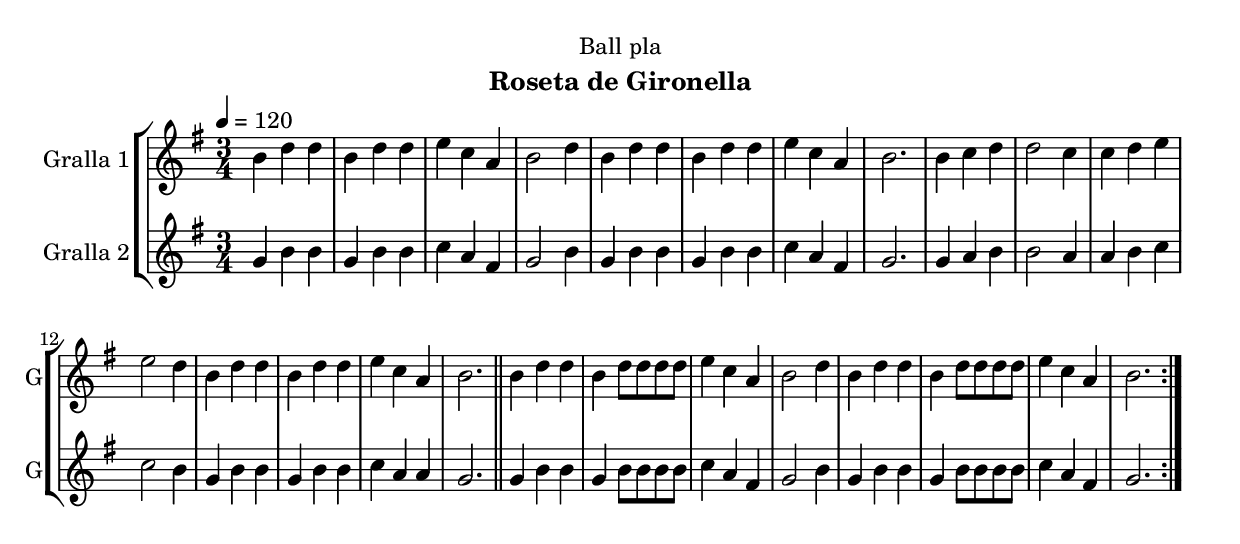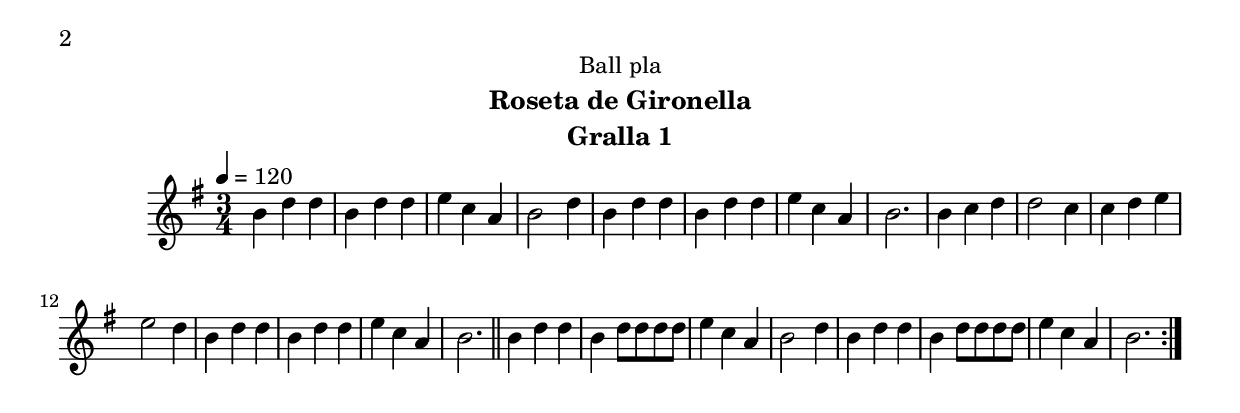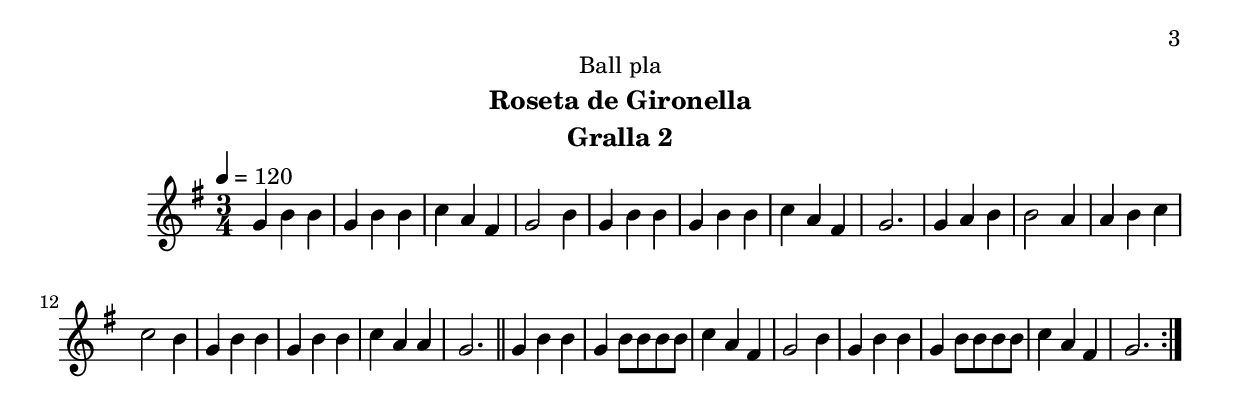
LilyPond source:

\version "2.22.1"

\header {
  dedication="Ball pla"
  title=""
  subtitle="Roseta de Gironella"
  subsubtitle=""
  poet=""
  meter=""
  piece=""
  composer=""
  arranger=""
  opus=""
  instrument=""
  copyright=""
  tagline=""
}

liniaroAa =
\relative b'
{
  \tempo 4=120
  \clef treble
  \key g \major
  \time 3/4
  \repeat volta 2 { b4 d d  |
  b4 d d  |
  e4 c a  |
  b2 d4  |
  %05
  b4 d d  |
  b4 d d  |
  e4 c a  |
  b2.  |
  b4 c d  |
  %10
  d2 c4  |
  c4 d e  |
  e2 d4  |
  b4 d d  |
  b4 d d  |
  %15
  e4 c a  |
  b2.  \bar "||"
  b4 d d  |
  b4 d8 d d d  |
  e4 c a  |
  %20
  b2 d4  |
  b4 d d  |
  b4 d8 d d d  |
  e4 c a  |
  b2.  | }
}

liniaroAb =
\relative g'
{
  \tempo 4=120
  \clef treble
  \key g \major
  \time 3/4
  \repeat volta 2 { g4 b b  |
  g4 b b  |
  c4 a fis  |
  g2 b4  |
  %05
  g4 b b  |
  g4 b b  |
  c4 a fis  |
  g2.  |
  g4 a b  |
  %10
  b2 a4  |
  a4 b c  |
  c2 b4  |
  g4 b b  |
  g4 b b  |
  %15
  c4 a a  |
  g2.  \bar "||"
  g4 b b  |
  g4 b8 b b b  |
  c4 a fis  |
  %20
  g2 b4  |
  g4 b b  |
  g4 b8 b b b  |
  c4 a fis  |
  g2.  | }
}

\bookpart {
  \score {
    \new StaffGroup {
      \override Score.RehearsalMark #'self-alignment-X = #LEFT
      <<
        \new Staff \with {instrumentName = #"Gralla 1" shortInstrumentName = #"G"} \liniaroAa
        \new Staff \with {instrumentName = #"Gralla 2" shortInstrumentName = #"G"} \liniaroAb
      >>
    }
    \layout {}
  }
  \score { \unfoldRepeats
    \new StaffGroup {
      \override Score.RehearsalMark #'self-alignment-X = #LEFT
      <<
        \new Staff \with {instrumentName = #"Gralla 1" shortInstrumentName = #"G"} \liniaroAa
        \new Staff \with {instrumentName = #"Gralla 2" shortInstrumentName = #"G"} \liniaroAb
      >>
    }
    \midi {
      \set Staff.midiInstrument = "oboe"
      \set DrumStaff.midiInstrument = "drums"
    }
  }
}

\bookpart {
  \header {instrument="Gralla 1"}
  \score {
    \new StaffGroup {
      \override Score.RehearsalMark #'self-alignment-X = #LEFT
      <<
        \new Staff \liniaroAa
      >>
    }
    \layout {}
  }
  \score { \unfoldRepeats
    \new StaffGroup {
      \override Score.RehearsalMark #'self-alignment-X = #LEFT
      <<
        \new Staff \liniaroAa
      >>
    }
    \midi {
      \set Staff.midiInstrument = "oboe"
      \set DrumStaff.midiInstrument = "drums"
    }
  }
}

\bookpart {
  \header {instrument="Gralla 2"}
  \score {
    \new StaffGroup {
      \override Score.RehearsalMark #'self-alignment-X = #LEFT
      <<
        \new Staff \liniaroAb
      >>
    }
    \layout {}
  }
  \score { \unfoldRepeats
    \new StaffGroup {
      \override Score.RehearsalMark #'self-alignment-X = #LEFT
      <<
        \new Staff \liniaroAb
      >>
    }
    \midi {
      \set Staff.midiInstrument = "oboe"
      \set DrumStaff.midiInstrument = "drums"
    }
  }
}

